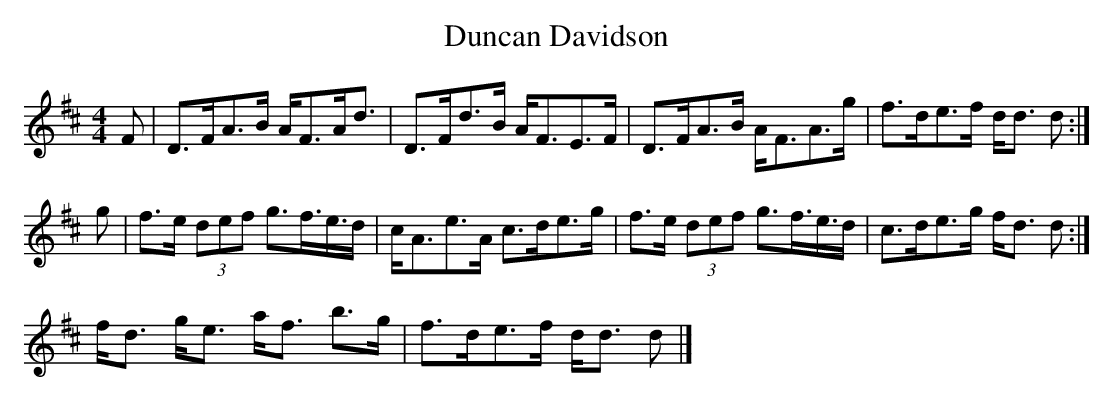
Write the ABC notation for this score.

X:1
T:Duncan Davidson
M:4/4
L:1/8
K:D
F | D>FA>B A<FA<d | D>Fd>B A<FE>F  |\
    D>FA>B A<FA>g | f>de>f d<d  d :|
g | f>e (3def g>f>e>d |c<Ae>A c>de>g  |\
  1 f>e (3def g>f>e>d | c>de>g f<d d :|
  2 f<d g<e a<f b>g   | f>de>f d<d d |]
